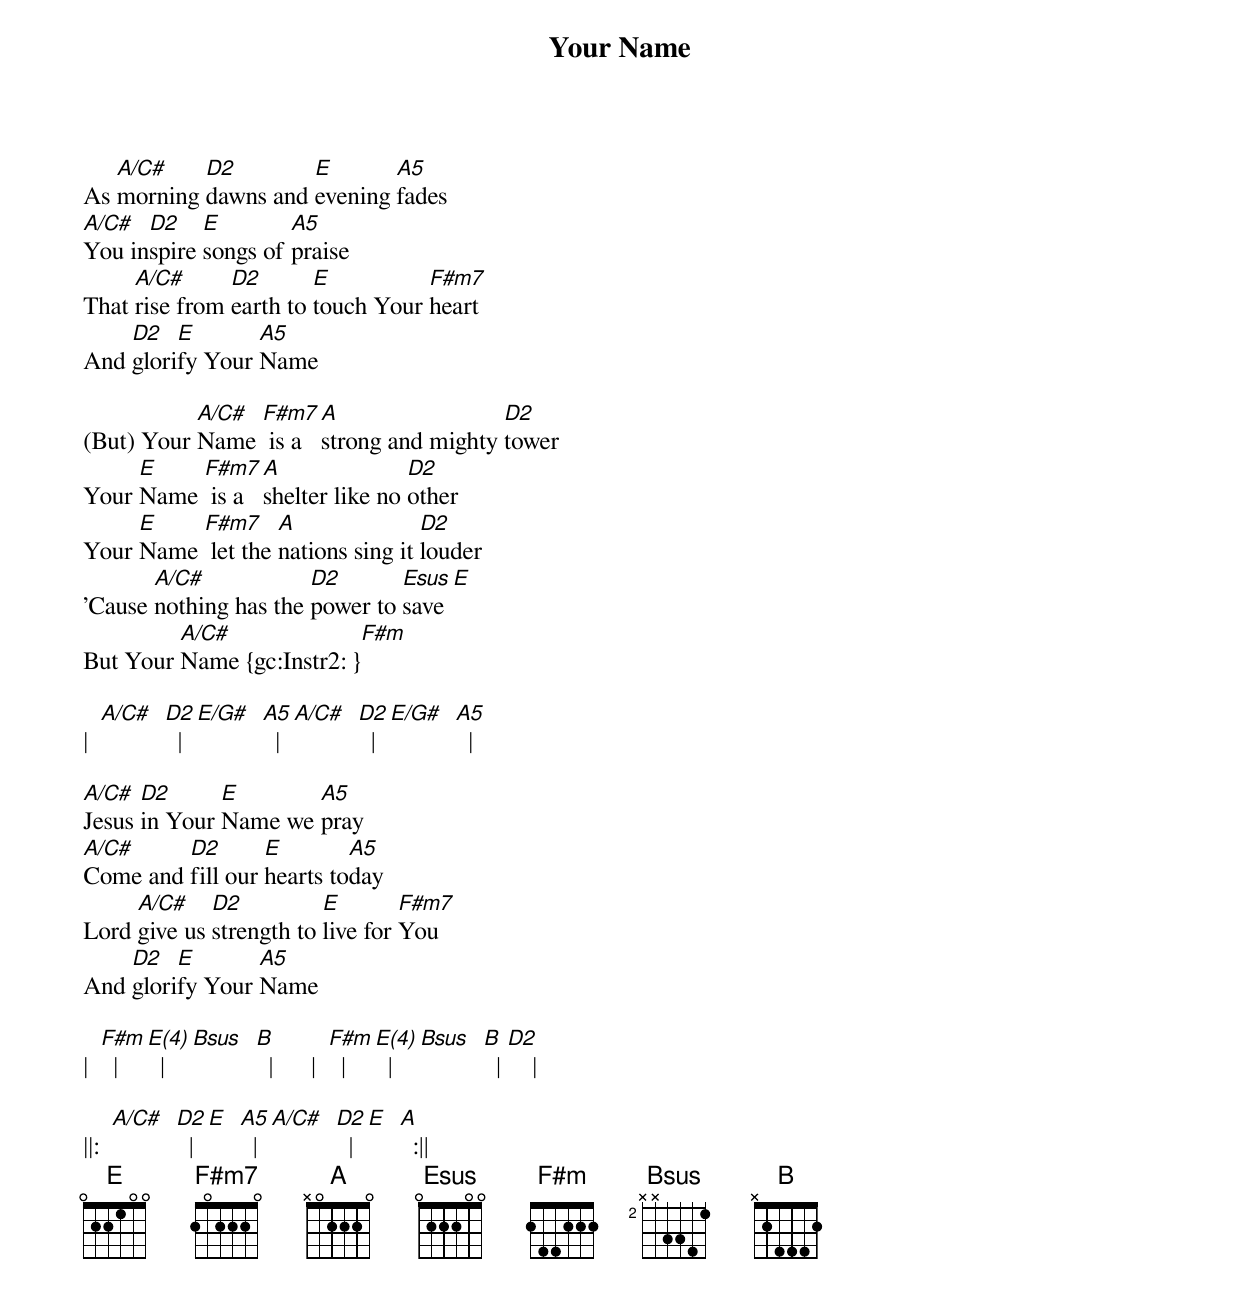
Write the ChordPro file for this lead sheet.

{title: Your Name}
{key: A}
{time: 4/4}
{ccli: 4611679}
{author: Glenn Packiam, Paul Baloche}
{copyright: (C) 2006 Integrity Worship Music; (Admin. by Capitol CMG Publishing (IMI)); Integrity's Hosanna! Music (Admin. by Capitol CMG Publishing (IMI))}

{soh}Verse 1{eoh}
As [A/C#]morning [D2]dawns and [E]evening [A5]fades
[A/C#]You in[D2]spire [E]songs of [A5]praise
That [A/C#]rise from [D2]earth to [E]touch Your [F#m7]heart
And [D2]glori[E]fy Your [A5]Name

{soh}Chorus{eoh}
(But) Your [A/C#]Name [F#m7] is a [A]strong and mighty [D2]tower
Your [E]Name [F#m7] is a [A]shelter like no [D2]other
Your [E]Name [F#m7] let the [A]nations sing it [D2]louder
'Cause [A/C#]nothing has the [D2]power to [Esus]save [E]
But Your [A/C#]Name {gc:Instr2: }[F#m]

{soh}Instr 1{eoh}
|  [A/C#]  [D2]  |  [E/G#]  [A5]  |  [A/C#]  [D2]  |  [E/G#]  [A5]  |

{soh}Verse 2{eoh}
[A/C#]Jesus [D2]in Your [E]Name we [A5]pray
[A/C#]Come and [D2]fill our [E]hearts to[A5]day
Lord [A/C#]give us [D2]strength to [E]live for [F#m7]You
And [D2]glori[E]fy Your [A5]Name

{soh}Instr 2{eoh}
|  [F#m]  |  [E(4)]  |  [Bsus]  [B]  |      |  [F#m]  |  [E(4)]  |  [Bsus]  [B]  | [D2]    |

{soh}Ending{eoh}
||:  [A/C#]  [D2]  |  [E]  [A5]  |  [A/C#]  [D2]  |  [E]  [A]  :||
